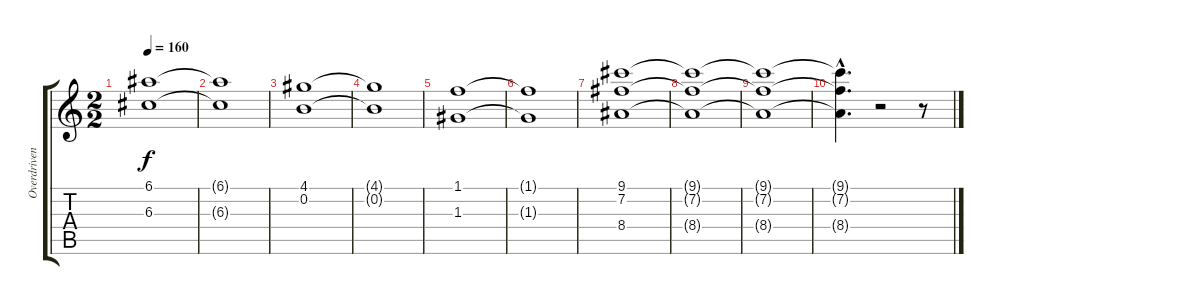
\track ("Overdriven Guitar 1" "Overdriven") {instrument overdrivenguitar}
\staff {score tabs}
\tuning (E4 B3 G3 D3 A2 E2) {hide}
\ts (2 2)
\tempo 160
\clef g2
\ks c
(6.1 6.3).1{dy f} |
(6.1{t} 6.3{t}).1 |
(4.1 0.2).1 |
(4.1{t} 0.2{t}).1 |
(1.1 1.3).1 |
(1.1{t} 1.3{t}).1 |
(9.1 7.2 8.4).1 |
(9.1{t} 7.2{t} 8.4{t}).1 |
(9.1{t} 7.2{t} 8.4{t}).1 |
(9.1{hac t} 7.2{hac t} 8.4{hac t}).4{d} r.2 r.8
